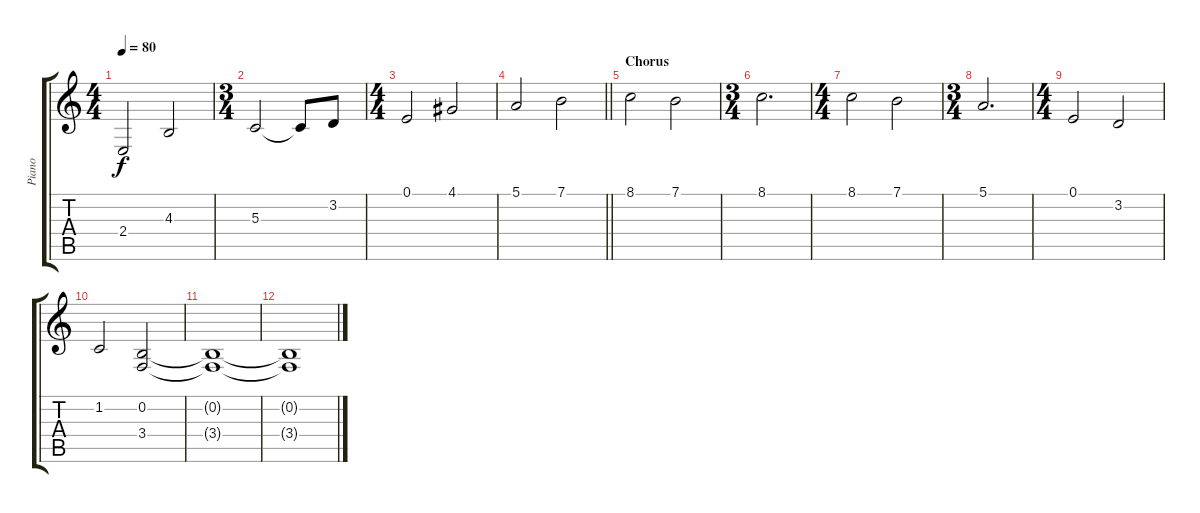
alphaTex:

\track ("Piano" "Piano") {instrument electricpiano1}
\staff {score tabs}
\tuning (E4 B3 G3 D3 A2 E2) {hide}
\ts (4 4)
\tempo 80
\clef g2
\ks c
2.4.2{dy f} 4.3.2 |
\ts (3 4)
5.3.2 5.3{t}.8 3.2.8 |
\ts (4 4)
0.1.2 4.1.2 |
\barLineRight lightlight
5.1.2 7.1.2 |
\section ("" "Chorus")
8.1.2{volume 7} 7.1.2 |
\ts (3 4)
8.1.2{d} |
\ts (4 4)
8.1.2 7.1.2 |
\ts (3 4)
5.1.2{d} |
\ts (4 4)
0.1.2 3.2.2 |
1.2.2 (0.2 3.4).2 |
(0.2{t} 3.4{t}).1 |
(0.2{t} 3.4{t}).1
